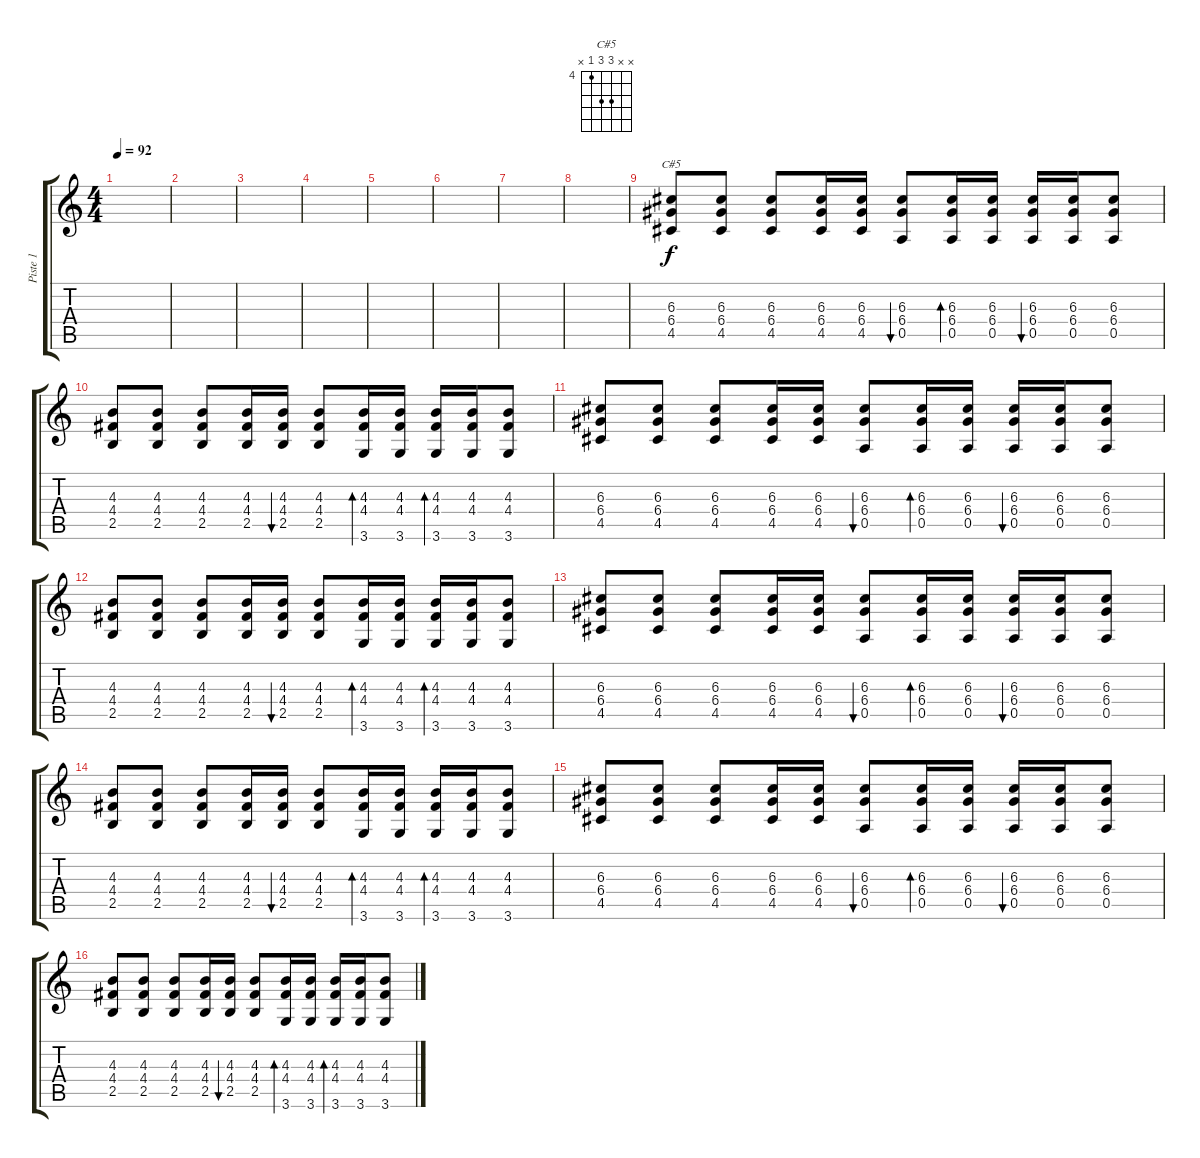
\track ("Piste 1" "Piste 1") {instrument acousticguitarnylon}
\staff {score tabs}
\tuning (E4 B3 G3 D3 A2 E2) {hide}
\chord ("C#5" x x 6 6 4 x) {firstfret 4}
\ts (4 4)
\tempo 92
\clef g2
\ks c
|
|
|
|
|
|
|
|
(6.3 6.4 4.5).8{ch "C#5"} (6.3 6.4 4.5).8 (6.3 6.4 4.5).8 (6.3 6.4 4.5).16 (6.3 6.4 4.5).16 (6.3 6.4 0.5).8{bu 60} (6.3 6.4 0.5).16{bd 60} (6.3 6.4 0.5).16 (6.3 6.4 0.5).16{bu 120} (6.3 6.4 0.5).16 (6.3 6.4 0.5).8 |
(4.3 4.4 2.5).8 (4.3 4.4 2.5).8 (4.3 4.4 2.5).8 (4.3 4.4 2.5).16 (4.3 4.4 2.5).16{bu 120} (4.3 4.4 2.5).8 (4.3 4.4 3.6).16{bd 120} (4.3 4.4 3.6).16 (4.3 4.4 3.6).16{bd 120} (4.3 4.4 3.6).16 (4.3 4.4 3.6).8 |
(6.3 6.4 4.5).8 (6.3 6.4 4.5).8 (6.3 6.4 4.5).8 (6.3 6.4 4.5).16 (6.3 6.4 4.5).16 (6.3 6.4 0.5).8{bu 60} (6.3 6.4 0.5).16{bd 60} (6.3 6.4 0.5).16 (6.3 6.4 0.5).16{bu 120} (6.3 6.4 0.5).16 (6.3 6.4 0.5).8 |
(4.3 4.4 2.5).8 (4.3 4.4 2.5).8 (4.3 4.4 2.5).8 (4.3 4.4 2.5).16 (4.3 4.4 2.5).16{bu 120} (4.3 4.4 2.5).8 (4.3 4.4 3.6).16{bd 120} (4.3 4.4 3.6).16 (4.3 4.4 3.6).16{bd 120} (4.3 4.4 3.6).16 (4.3 4.4 3.6).8 |
(6.3 6.4 4.5).8 (6.3 6.4 4.5).8 (6.3 6.4 4.5).8 (6.3 6.4 4.5).16 (6.3 6.4 4.5).16 (6.3 6.4 0.5).8{bu 60} (6.3 6.4 0.5).16{bd 60} (6.3 6.4 0.5).16 (6.3 6.4 0.5).16{bu 120} (6.3 6.4 0.5).16 (6.3 6.4 0.5).8 |
(4.3 4.4 2.5).8 (4.3 4.4 2.5).8 (4.3 4.4 2.5).8 (4.3 4.4 2.5).16 (4.3 4.4 2.5).16{bu 120} (4.3 4.4 2.5).8 (4.3 4.4 3.6).16{bd 120} (4.3 4.4 3.6).16 (4.3 4.4 3.6).16{bd 120} (4.3 4.4 3.6).16 (4.3 4.4 3.6).8 |
(6.3 6.4 4.5).8 (6.3 6.4 4.5).8 (6.3 6.4 4.5).8 (6.3 6.4 4.5).16 (6.3 6.4 4.5).16 (6.3 6.4 0.5).8{bu 60} (6.3 6.4 0.5).16{bd 60} (6.3 6.4 0.5).16 (6.3 6.4 0.5).16{bu 120} (6.3 6.4 0.5).16 (6.3 6.4 0.5).8 |
(4.3 4.4 2.5).8 (4.3 4.4 2.5).8 (4.3 4.4 2.5).8 (4.3 4.4 2.5).16 (4.3 4.4 2.5).16{bu 120} (4.3 4.4 2.5).8 (4.3 4.4 3.6).16{bd 120} (4.3 4.4 3.6).16 (4.3 4.4 3.6).16{bd 120} (4.3 4.4 3.6).16 (4.3 4.4 3.6).8
